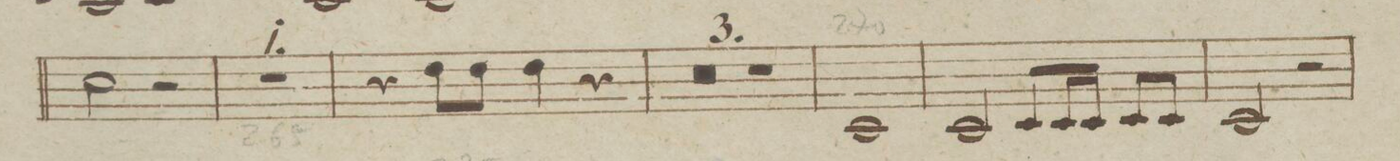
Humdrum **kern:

**kern
*I"Clarino Secondo in B.
*clefG2
*k[b-e-a-d-]
*met(c)
*M4/4
2e-\
2r
=261
1r
=262
4r
8f\L
8f\J
4f\
4r
=263
0r
=264
=265
1r
=266
1E-
=267
2E-/
8E-/L
16E-/L
16E-/JJ
8E-/L
8E-/J
=268
2E-/
2r
=269
*-
